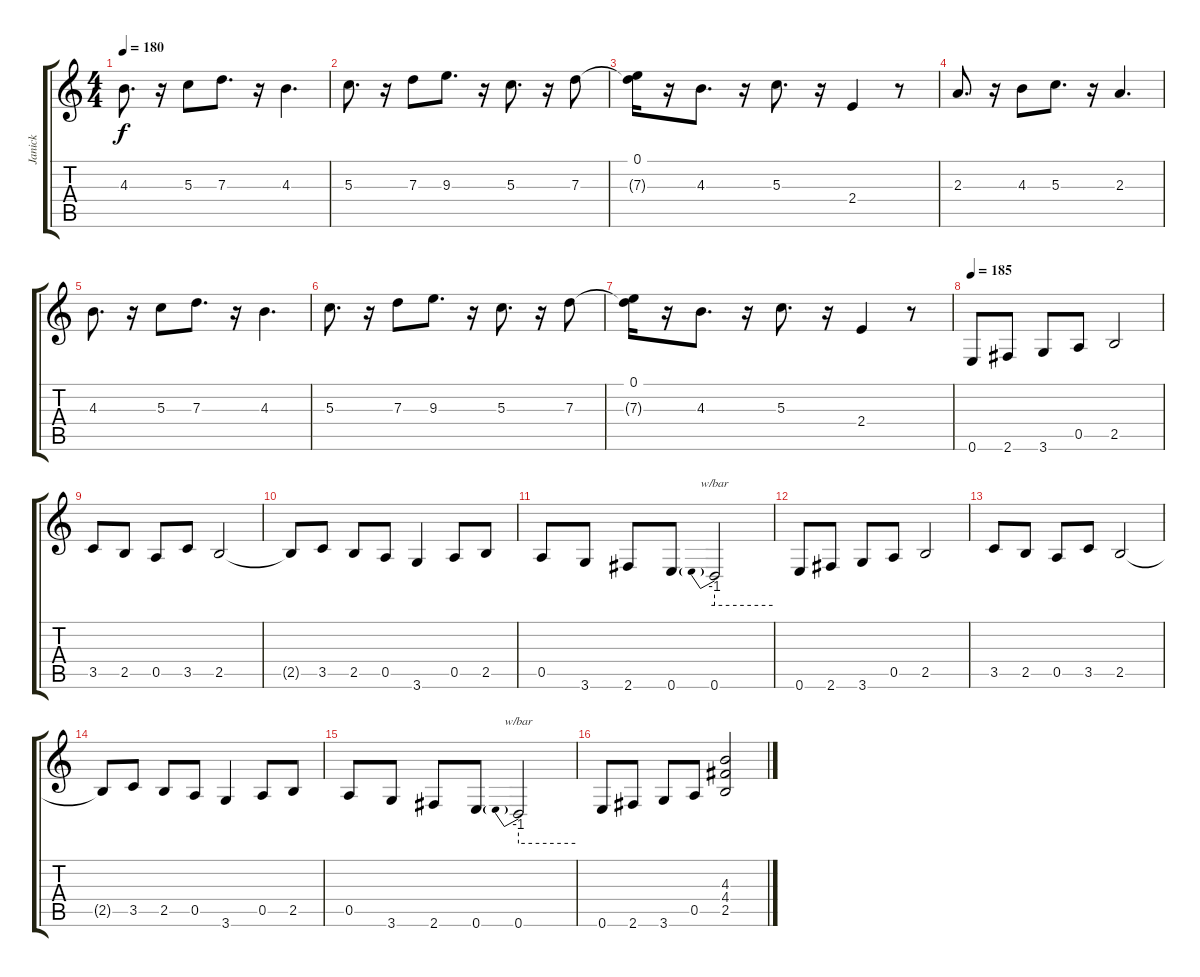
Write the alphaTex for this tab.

\track ("Janick" "Janick") {instrument distortionguitar}
\staff {score tabs}
\tuning (E4 B3 G3 D3 A2 E2) {hide}
\ts (4 4)
\tempo 180
\clef g2
\ks c
4.3.8{d dy f} r.16 5.3.8 7.3.8{d} r.16 4.3.4{d} |
5.3.8{d} r.16 7.3.8 9.3.8{d} r.16 5.3.8{d} r.16 7.3.8 |
(0.1 7.3{t}).16 r.16 4.3.8{d} r.16 5.3.8{d} r.16 2.4.4 r.8 |
2.3.8{d} r.16 4.3.8 5.3.8{d} r.16 2.3.4{d} |
4.3.8{d} r.16 5.3.8 7.3.8{d} r.16 4.3.4{d} |
5.3.8{d} r.16 7.3.8 9.3.8{d} r.16 5.3.8{d} r.16 7.3.8 |
(0.1 7.3{t}).16 r.16 4.3.8{d} r.16 5.3.8{d} r.16 2.4.4 r.8 |
\tempo 185
0.6.8{instrument overdrivenguitar} 2.6.8 3.6.8 0.5.8 2.5.2 |
3.5.8 2.5.8 0.5.8 3.5.8 2.5.2 |
2.5{t}.8 3.5.8 2.5.8 0.5.8 3.6.4 0.5.8 2.5.8 |
0.5.8 3.6.8 2.6.8 0.6.8 0.6.2{tbe (predive default 0 -4 60 -4)} |
0.6.8{instrument overdrivenguitar} 2.6.8 3.6.8 0.5.8 2.5.2 |
3.5.8 2.5.8 0.5.8 3.5.8 2.5.2 |
2.5{t}.8 3.5.8 2.5.8 0.5.8 3.6.4 0.5.8 2.5.8 |
0.5.8 3.6.8 2.6.8 0.6.8 0.6.2{tbe (predive default 0 -4 60 -4)} |
0.6.8 2.6.8 3.6.8 0.5.8 (4.3 4.4 2.5).2
